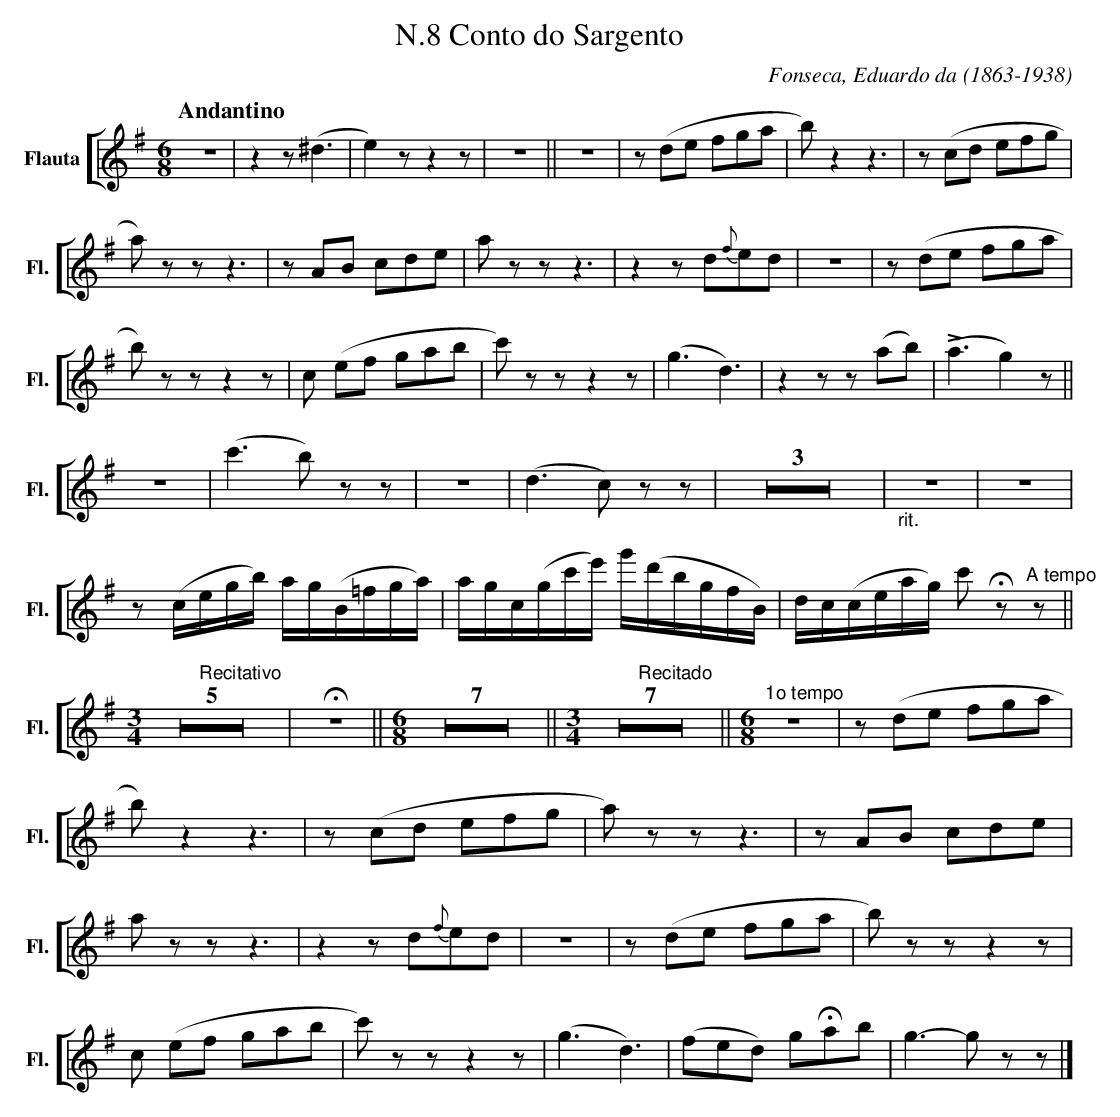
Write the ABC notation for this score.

X:1
T:N.8 Conto do Sargento
C:Fonseca, Eduardo da (1863-1938)
M:6/8
L:1/8
K:G
V: 1 clef=treble name="Flauta" sname="Fl."
%%staves [ 1 ]
[Q: "Andantino"] Z | z2z(^d3|e2)zz2z|z6|| \
   z6         | z(de fga | b)z2 z3  | z(cd efg | a)zz z3   | zAB cde   | azz z3 | \
   z2z d{f}ed | z6       | z(de fga | b)zzz2z  | c (ef gab | c')zz z2z | (g3d3) | \
   z2z z(ab)| !>!(a3g2)z || \
   z6 | (c'3b)zz|z6| (d3c)zz|Z3| "_rit."z6| z6| \
   z(c/e/g/b/) a/g/(B/=f/g/a/) |\
   a/g/c/(g/c'/e'/) g'/(d'/b/g/f/B/)| d/c/(c/e/a/g/) c'!fermata!z"^A tempo"z || \
   [M:3/4] "^Recitativo" Z5 | !fermata!Z || [M:6/8] Z7 || [M:3/4] "^Recitado" Z7 || \
   [M:6/8] "^1o tempo" \
   z6         | z(de fga | b)z2 z3  | z(cd efg | a)zz z3   | zAB cde   | azz z3 | \
   z2z d{f}ed | z6       | z(de fga | b)zzz2z  | c (ef gab | c')zz z2z | (g3d3) | \
   (fed) g!fermata!ab| g3-gzz |] \
